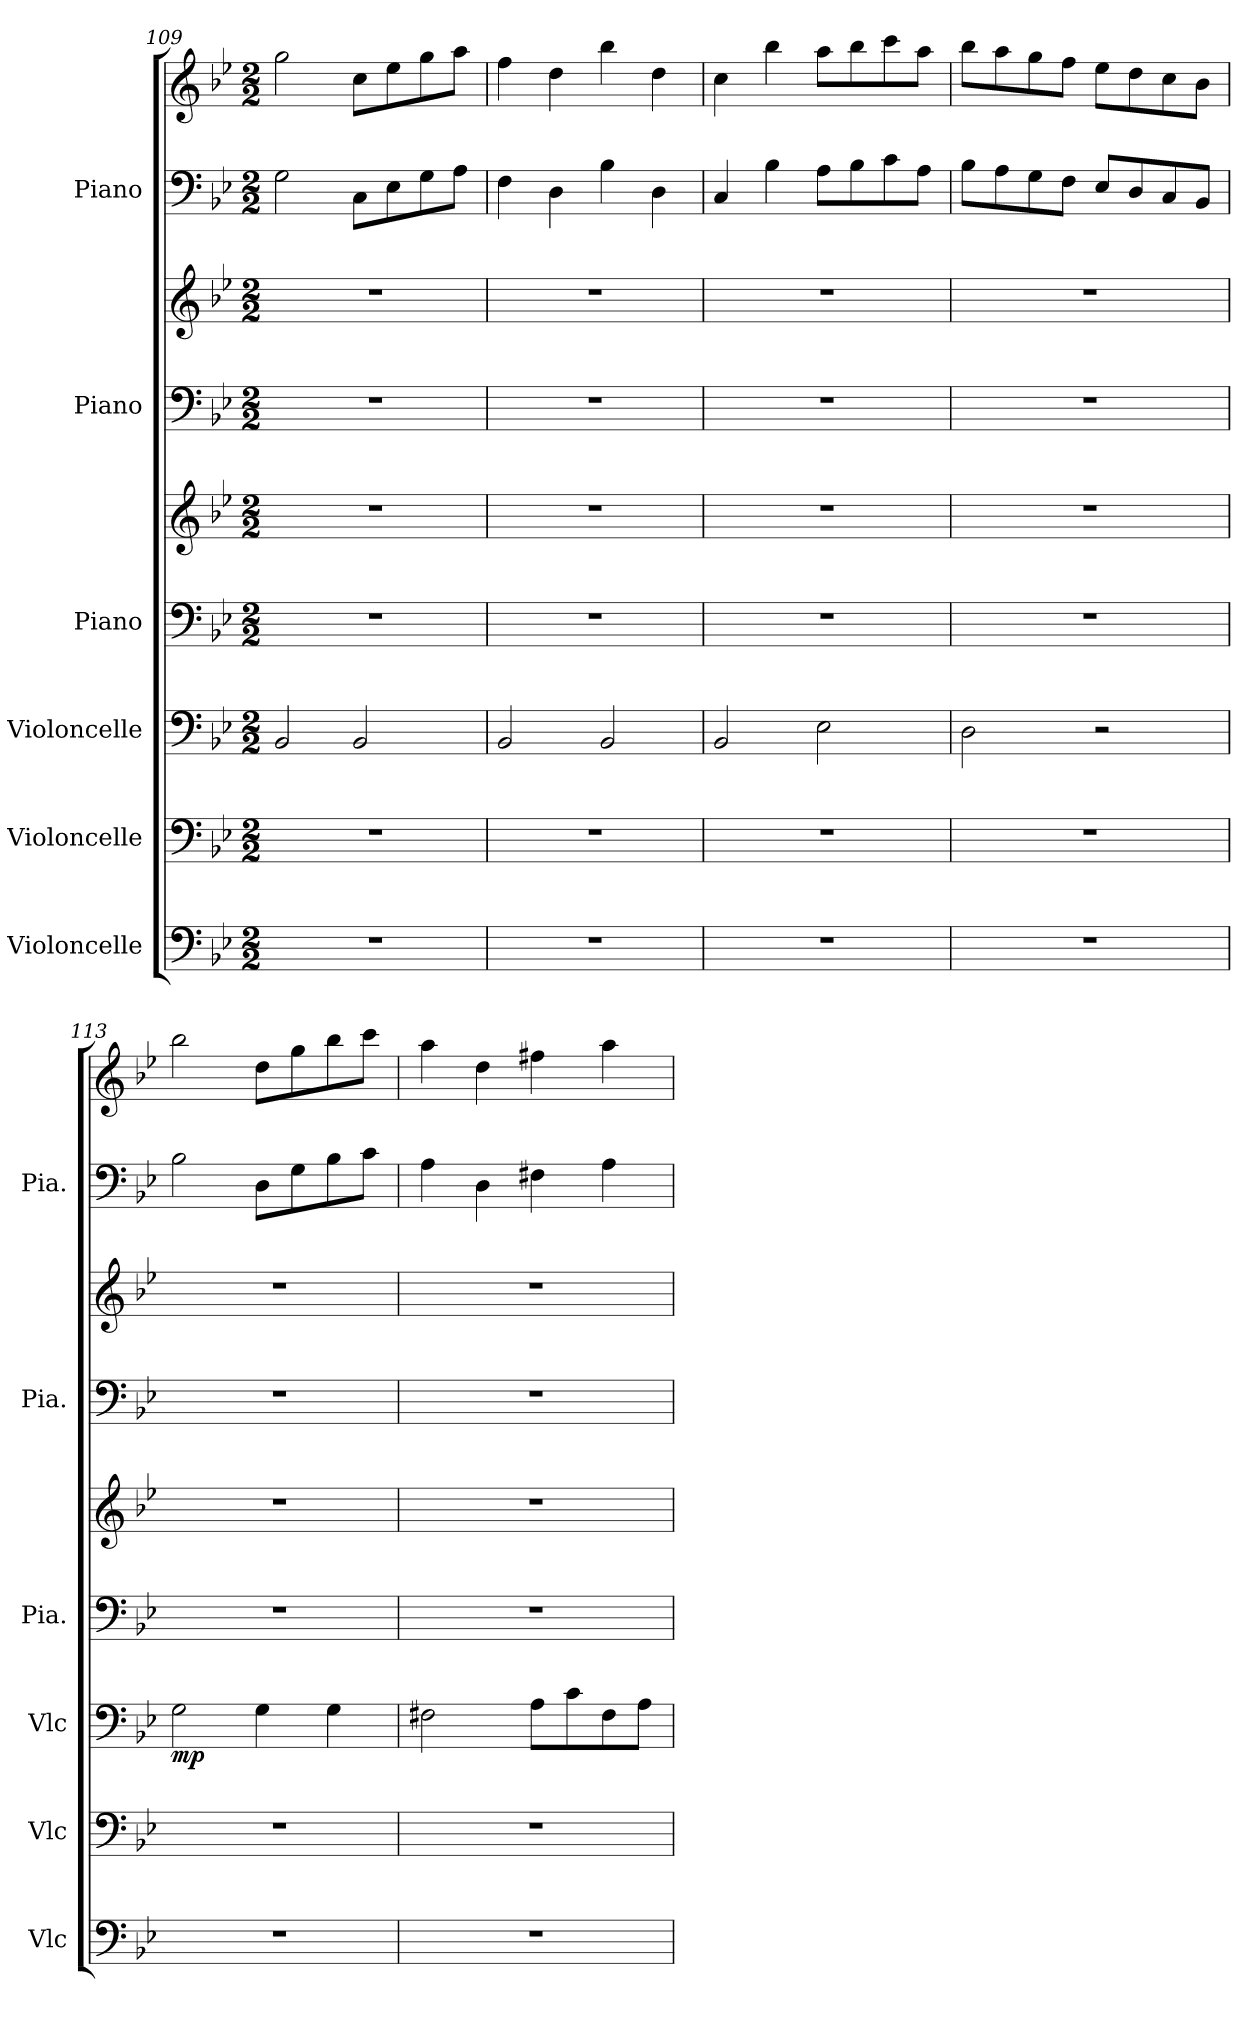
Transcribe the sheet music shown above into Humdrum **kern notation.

**kern	**kern	**kern	**dynam	**kern	**kern	**kern	**kern	**kern	**kern	**dynam
*part6	*part5	*part4	*part4	*part3	*part3	*part2	*part2	*part1	*part1	*part1
*staff9	*staff8	*staff7	*staff7	*staff6	*staff5	*staff4	*staff3	*staff2	*staff1	*staff1/2
*I"Violoncelle	*I"Violoncelle	*I"Violoncelle	*	*I"Piano	*	*I"Piano	*	*I"Piano	*	*
*I'Vlc	*I'Vlc	*I'Vlc	*	*I'Pia.	*	*I'Pia.	*	*I'Pia.	*	*
*clefF4	*clefF4	*clefF4	*	*clefF4	*clefG2	*clefF4	*clefG2	*clefF4	*clefG2	*
*k[b-e-]	*k[b-e-]	*k[b-e-]	*	*k[b-e-]	*k[b-e-]	*k[b-e-]	*k[b-e-]	*k[b-e-]	*k[b-e-]	*
*M2/2	*M2/2	*M2/2	*	*M2/2	*M2/2	*M2/2	*M2/2	*M2/2	*M2/2	*
=109	=109	=109	=109	=109	=109	=109	=109	=109	=109	=109
1r	1r	2BB-/	.	1r	1r	1r	1r	2G\	2gg\	.
.	.	2BB-/	.	.	.	.	.	8C\L	8cc\L	.
.	.	.	.	.	.	.	.	8E-\	8ee-\	.
.	.	.	.	.	.	.	.	8G\	8gg\	.
.	.	.	.	.	.	.	.	8A\J	8aa\J	.
=110	=110	=110	=110	=110	=110	=110	=110	=110	=110	=110
1r	1r	2BB-/	.	1r	1r	1r	1r	4F\	4ff\	.
.	.	.	.	.	.	.	.	4D\	4dd\	.
.	.	2BB-/	.	.	.	.	.	4B-\	4bb-\	.
.	.	.	.	.	.	.	.	4D\	4dd\	.
=111	=111	=111	=111	=111	=111	=111	=111	=111	=111	=111
1r	1r	2BB-/	.	1r	1r	1r	1r	4C/	4cc\	.
.	.	.	.	.	.	.	.	4B-\	4bb-\	.
.	.	2E-\	.	.	.	.	.	8A\L	8aa\L	.
.	.	.	.	.	.	.	.	8B-\	8bb-\	.
.	.	.	.	.	.	.	.	8c\	8ccc\	.
.	.	.	.	.	.	.	.	8A\J	8aa\J	.
=112	=112	=112	=112	=112	=112	=112	=112	=112	=112	=112
1r	1r	2D\	.	1r	1r	1r	1r	8B-\L	8bb-\L	.
.	.	.	.	.	.	.	.	8A\	8aa\	.
.	.	.	.	.	.	.	.	8G\	8gg\	.
.	.	.	.	.	.	.	.	8F\J	8ff\J	.
.	.	2r	.	.	.	.	.	8E-/L	8ee-\L	.
.	.	.	.	.	.	.	.	8D/	8dd\	.
.	.	.	.	.	.	.	.	8C/	8cc\	.
.	.	.	.	.	.	.	.	8BB-/J	8b-\J	.
!!LO:PB:g=z
=113	=113	=113	=113	=113	=113	=113	=113	=113	=113	=113
!	!	!	!LO:DY:b	!	!	!	!	!	!	!LO:DY:b=2
!	!	!	!	!	!	!	!	!	!	!LO:DY:n=1:b
1r	1r	2G\	mp	1r	1r	1r	1r	2B-\	2bb-\	mp mp
.	.	4G\	.	.	.	.	.	8D\L	8dd\L	.
.	.	.	.	.	.	.	.	8G\	8gg\	.
.	.	4G\	.	.	.	.	.	8B-\	8bb-\	.
.	.	.	.	.	.	.	.	8c\J	8ccc\J	.
=114	=114	=114	=114	=114	=114	=114	=114	=114	=114	=114
1r	1r	2F#X\	.	1r	1r	1r	1r	4A\	4aa\	.
.	.	.	.	.	.	.	.	4D\	4dd\	.
.	.	8A\L	.	.	.	.	.	4F#X\	4ff#X\	.
.	.	8c\	.	.	.	.	.	.	.	.
.	.	8F#\	.	.	.	.	.	4A\	4aa\	.
.	.	8A\J	.	.	.	.	.	.	.	.
=	=	=	=	=	=	=	=	=	=	=
*-	*-	*-	*-	*-	*-	*-	*-	*-	*-	*-
